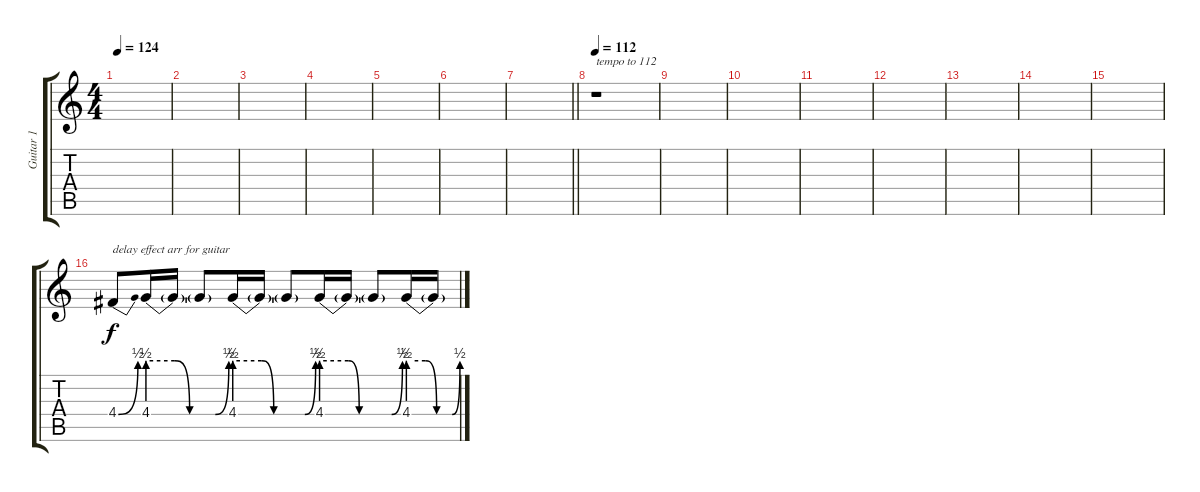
\track ("Guitar 1" "Guitar 1") {instrument electricguitarclean}
\staff {score tabs}
\tuning (E4 B3 G3 D3 A2 E2) {hide}
\ts (4 4)
\tempo 124
\clef g2
\ks c
|
|
|
|
|
|
\barLineRight lightlight
|
\tempo 112
r.1{txt "tempo to 112"} |
|
|
|
|
|
|
|
4.4{be (bend 0 0 60 2)}.8{txt "delay effect arr for guitar"} 4.4{be (custom 0 2 20 2 31 0 40 0 50 0 60 2)}.16 4.4{t}.16 4.4{t}.8 4.4{be (custom 0 2 20 2 29 0 40 0 52 0 60 2)}.16 4.4{t}.16 4.4{t}.8 4.4{be (custom 0 2 20 2 28 0 40 0 52 0 60 2)}.16 4.4{t}.16 4.4{t}.8 4.4{be (custom 0 2 20 2 33 0 40 0 51 0 60 2)}.16 4.4{t}.16
